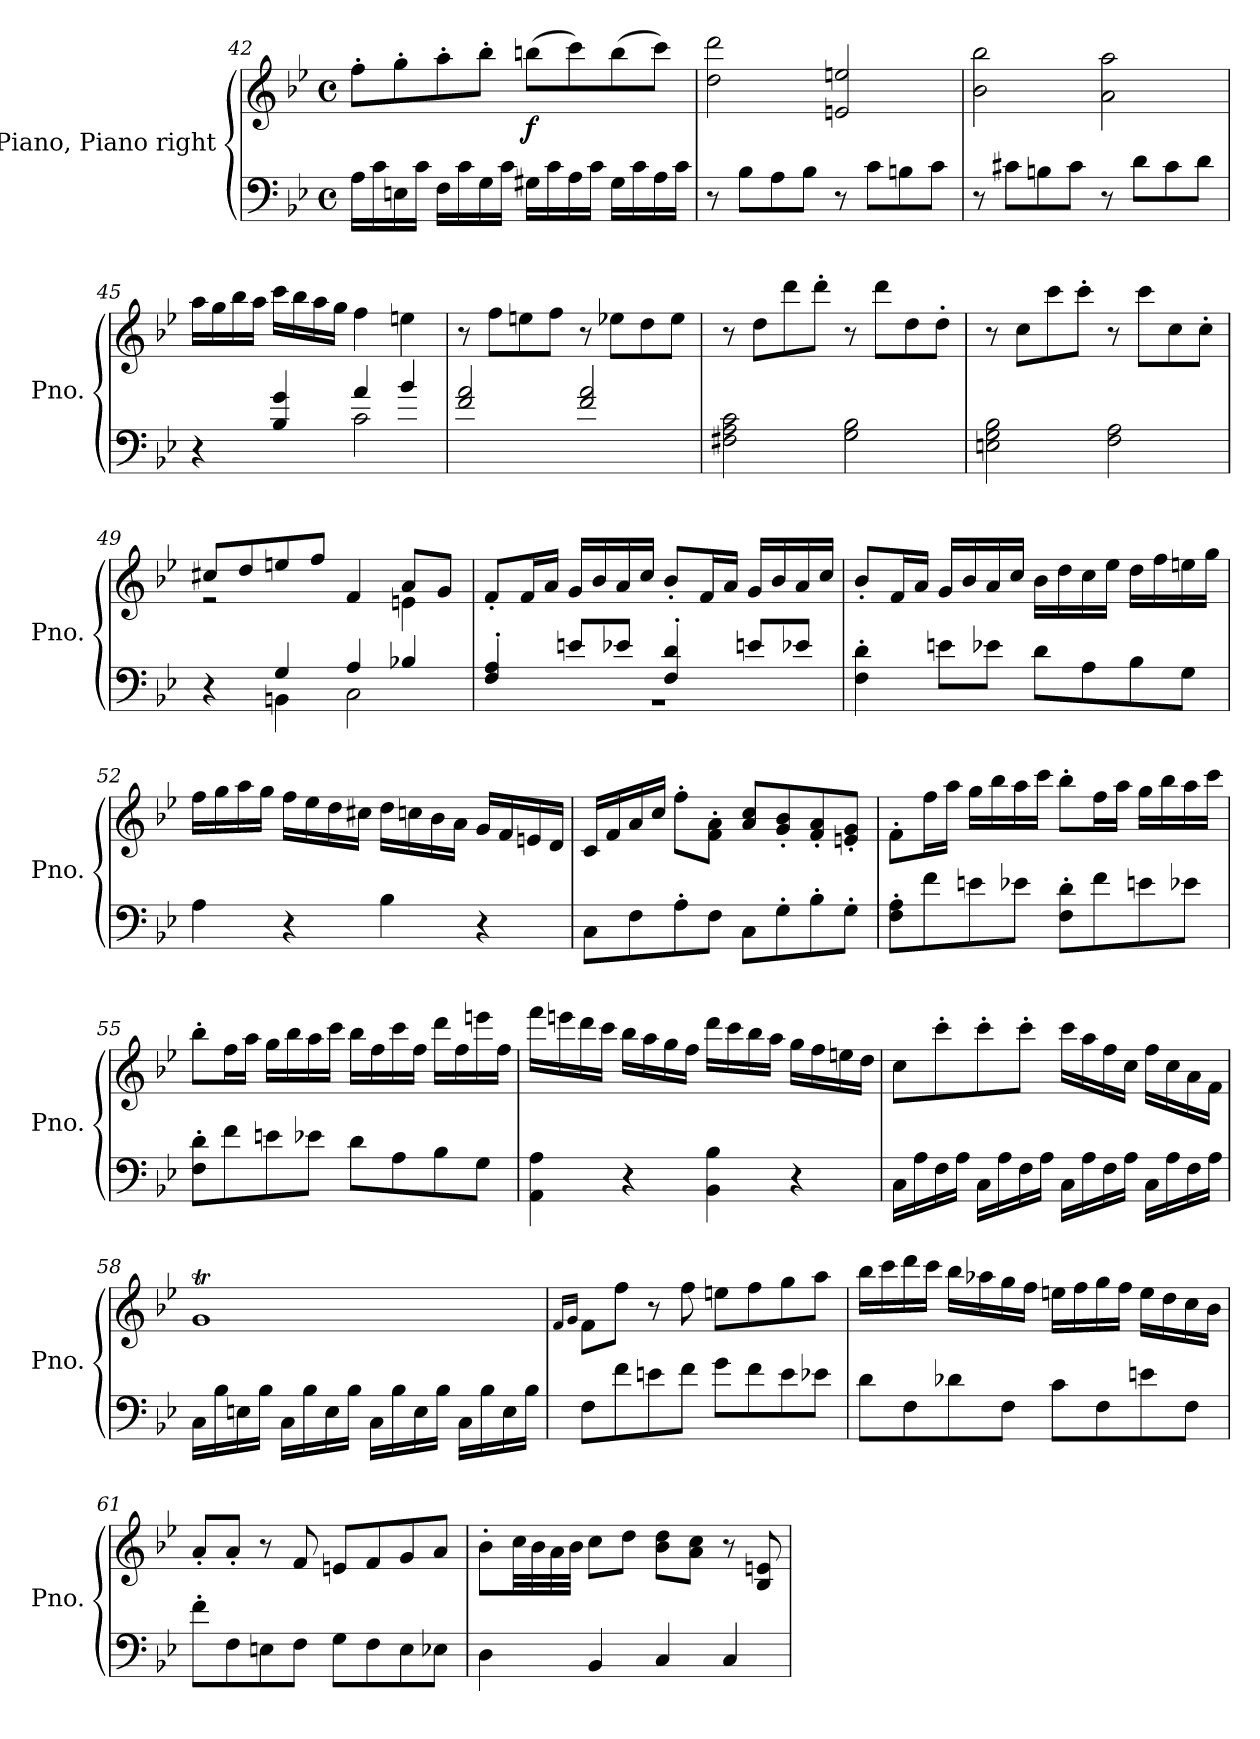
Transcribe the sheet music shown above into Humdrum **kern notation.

**kern	**kern	**dynam
*part1	*part1	*part1
*staff2	*staff1	*staff1/2
*I"Piano, Piano right	*	*
*I'Pno.	*	*
!!LO:PB:g=z
*clefF4	*clefG2	*
*k[b-e-]	*k[b-e-]	*
*M4/4	*M4/4	*
*met(c)	*met(c)	*
=42	=42	=42
16A\LL	8ff'\L	.
16c\	.	.
16En\	8gg'\	.
16c\JJ	.	.
16F\LL	8aa'\	.
16c\	.	.
16G\	8bb-'\J	.
16c\JJ	.	.
!	!	!LO:DY:b
16G#X\LL	(8bbn\L	f
16c\	.	.
16A\	8ccc\)	.
16c\JJ	.	.
16G#\LL	(8bb\	.
16c\	.	.
16A\	8ccc\J)	.
16c\JJ	.	.
=43	=43	=43
8r	2dd\ 2ddd\	.
8B-\L	.	.
8A\	.	.
8B-\J	.	.
8r	2en/ 2een/	.
8c\L	.	.
8Bn\	.	.
8c\J	.	.
=44	=44	=44
8r	2b-\ 2bb-\	.
8c#X\L	.	.
8Bn\	.	.
8c#\J	.	.
8r	2a\ 2aa\	.
8d\L	.	.
8c#\	.	.
8d\J	.	.
!!LO:LB:g=z
=45	=45	=45
*^	*	*
4r	2ryy	16aa\LL	.
.	.	16gg\	.
.	.	16bb-\	.
.	.	16aa\JJ	.
4B-/ 4g/	.	16ccc\LL	.
.	.	16bb-\	.
.	.	16aa\	.
.	.	16gg\JJ	.
4a/	2c\	4ff\	.
4b-/	.	4een\	.
*v	*v	*	*
=46	=46	=46
2f/ 2a/	8r	.
.	8ff\L	.
.	8een\	.
.	8ff\J	.
2f/ 2a/	8r	.
.	8ee-X\L	.
.	8dd\	.
.	8ee-\J	.
=47	=47	=47
2F#X\ 2A\ 2c\	8r	.
.	8dd\L	.
.	8ddd\	.
.	8ddd'\J	.
2G\ 2B-\	8r	.
.	8ddd\L	.
.	8dd\	.
.	8dd'\J	.
=48	=48	=48
2En\ 2G\ 2B-\	8r	.
.	8cc\L	.
.	8ccc\	.
.	8ccc'\J	.
2F\ 2A\	8r	.
.	8ccc\L	.
.	8cc\	.
.	8cc'\J	.
!!LO:LB:g=z
=49	=49	=49
*^	*^	*
4r	4ryy	8cc#X/L	2r	.
.	.	8dd/	.	.
4G/	4BBn\	8een/	.	.
.	.	8ff/J	.	.
4A/	2C\	4f/	4ryy	.
4B-X/	.	4en\	8a/L	.
.	.	.	8g/J	.
*	*	*v	*v	*
=50	=50	=50	=50
4F/' 4A/'	1r	8f'/L	.
.	.	16f/L	.
.	.	16a/JJ	.
8en/L	.	16g/LL	.
.	.	16b-/	.
8e-X/J	.	16a/	.
.	.	16cc/JJ	.
4F/' 4d/'	.	8b-'/L	.
.	.	16f/L	.
.	.	16a/JJ	.
8en/L	.	16g/LL	.
.	.	16b-/	.
8e-X/J	.	16a/	.
.	.	16cc/JJ	.
*v	*v	*	*
!!LO:LB:g=z
=51	=51	=51
4F\' 4d\'	8b-'/L	.
.	16f/L	.
.	16a/JJ	.
8en\L	16g/LL	.
.	16b-/	.
8e-X\J	16a/	.
.	16cc/JJ	.
8d\L	16b-\LL	.
.	16dd\	.
8A\	16cc\	.
.	16ee-\JJ	.
8B-\	16dd\LL	.
.	16ff\	.
8G\J	16een\	.
.	16gg\JJ	.
=52	=52	=52
4A\	16ff\LL	.
.	16gg\	.
.	16aa\	.
.	16gg\JJ	.
4r	16ff\LL	.
.	16ee-\	.
.	16dd\	.
.	16cc#X\JJ	.
4B-\	16dd\LL	.
.	16ccn\	.
.	16b-\	.
.	16a\JJ	.
4r	16g/LL	.
.	16f/	.
.	16en/	.
.	16d/JJ	.
=53	=53	=53
8C\L	16c/LL	.
.	16f/	.
8F\	16a/	.
.	16cc/JJ	.
8A'\	8ff'\L	.
8F\J	8f\' 8a\'J	.
8C\L	8a/ 8cc/L	.
8G'\	8g/' 8b-/'	.
8B-'\	8f/' 8a/'	.
8G'\J	8en/' 8g/'J	.
!!LO:LB:g=z
=54	=54	=54
8F\' 8A\'L	8f'\L	.
8f\	16ff\L	.
.	16aa\JJ	.
8en\	16gg\LL	.
.	16bb-\	.
8e-X\J	16aa\	.
.	16ccc\JJ	.
8F\' 8d\'L	8bb-'\L	.
8f\	16ff\L	.
.	16aa\JJ	.
8en\	16gg\LL	.
.	16bb-\	.
8e-X\J	16aa\	.
.	16ccc\JJ	.
=55	=55	=55
8F\' 8d\'L	8bb-'\L	.
8f\	16ff\L	.
.	16aa\JJ	.
8en\	16gg\LL	.
.	16bb-\	.
8e-X\J	16aa\	.
.	16ccc\JJ	.
8d\L	16bb-\LL	.
.	16ff\	.
8A\	16ccc\	.
.	16ff\JJ	.
8B-\	16ddd\LL	.
.	16ff\	.
8G\J	16eeen\	.
.	16ff\JJ	.
!!LO:LB:g=z
=56	=56	=56
4AA\ 4A\	16fff\LL	.
.	16eeen\	.
.	16ddd\	.
.	16ccc\JJ	.
4r	16bb-\LL	.
.	16aa\	.
.	16gg\	.
.	16ff\JJ	.
4BB-\ 4B-\	16ddd\LL	.
.	16ccc\	.
.	16bb-\	.
.	16aa\JJ	.
4r	16gg\LL	.
.	16ff\	.
.	16een\	.
.	16dd\JJ	.
=57	=57	=57
16C\LL	8cc\L	.
16A\	.	.
16F\	8ccc'\	.
16A\JJ	.	.
16C\LL	8ccc'\	.
16A\	.	.
16F\	8ccc'\J	.
16A\JJ	.	.
16C\LL	16ccc\LL	.
16A\	16aa\	.
16F\	16ff\	.
16A\JJ	16cc\JJ	.
16C\LL	16ff\LL	.
16A\	16cc\	.
16F\	16a\	.
16A\JJ	16f\JJ	.
=58	=58	=58
16C\LL	1gT	.
16B-\	.	.
16En\	.	.
16B-\JJ	.	.
16C\LL	.	.
16B-\	.	.
16E\	.	.
16B-\JJ	.	.
16C\LL	.	.
16B-\	.	.
16E\	.	.
16B-\JJ	.	.
16C\LL	.	.
16B-\	.	.
16E\	.	.
16B-\JJ	.	.
!!LO:PB:g=z
=59	=59	=59
.	16qf/LL	.
.	16qg/JJ	.
8F\L	8f\L	.
8f\	8ff\J	.
8en\	8r	.
8f\J	8ff\	.
8g\L	8een\L	.
8f\	8ff\	.
8e\	8gg\	.
8e-X\J	8aa\J	.
=60	=60	=60
8d\L	16bb-\LL	.
.	16ccc\	.
8F\	16ddd\	.
.	16ccc\JJ	.
8d-X\	16bb-\LL	.
.	16aa-X\	.
8F\J	16gg\	.
.	16ff\JJ	.
8c\L	16een\LL	.
.	16ff\	.
8F\	16gg\	.
.	16ff\JJ	.
8en\	16ee\LL	.
.	16dd\	.
8F\J	16cc\	.
.	16b-\JJ	.
=61	=61	=61
8f'\L	8a'/L	.
8F\	8a'/J	.
8En\	8r	.
8F\J	8f/	.
8G\L	8en/L	.
8F\	8f/	.
8E\	8g/	.
8E-X\J	8a/J	.
!!LO:LB:g=z
=62	=62	=62
4D\	8b-'\L	.
.	32cc\LL	.
.	32b-\	.
.	32a\	.
.	32b-\JJJ	.
4BB-/	8cc\L	.
.	8dd\J	.
4C/	8b-\ 8dd\L	.
.	8a\ 8cc\J	.
4C/	8r	.
.	8B-/ 8en/	.
=	=	=
*-	*-	*-
